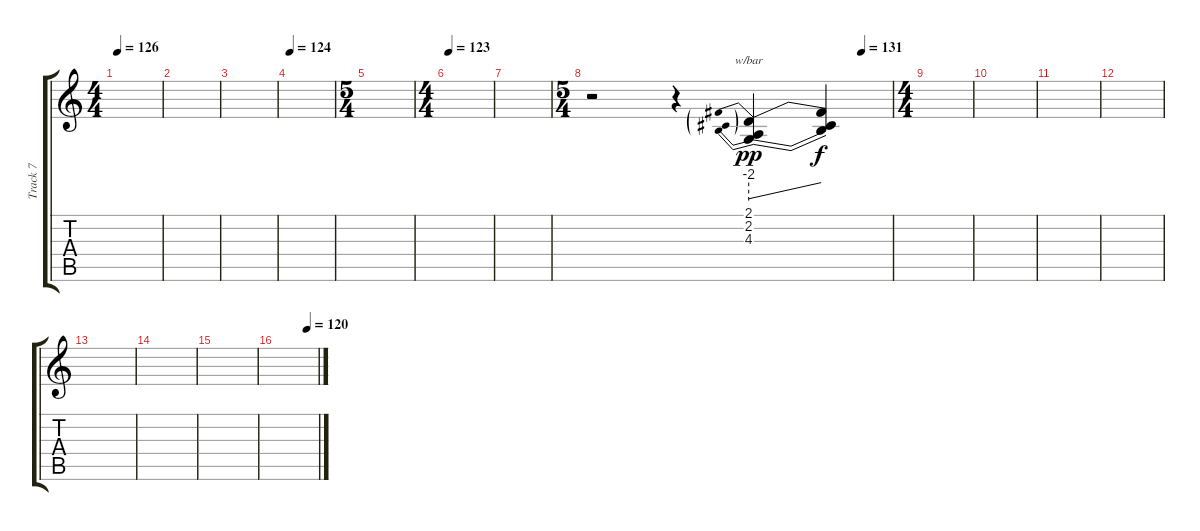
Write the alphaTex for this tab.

\track ("Track 7" "Track 7") {instrument musicbox}
\staff {score tabs}
\tuning (E4 B3 G3 D3 A2 E2) {hide}
\ts (4 4)
\tempo 126
\clef g2
\ks c
|
|
|
\tempo 124
|
\ts (5 4)
|
\ts (4 4)
\tempo 123
|
|
\ts (5 4)
\tempo (131 0.9)
r.2 r.4 (2.1 2.2 4.3).4{tbe (predivedive default 0 -8 60 0) dy pp volume 10 balance 8 instrument applause} (2.1{t} 2.2{t} 4.3{t}).4{dy f} |
\ts (4 4)
|
|
|
|
|
|
|
\tempo (120 0.75)
